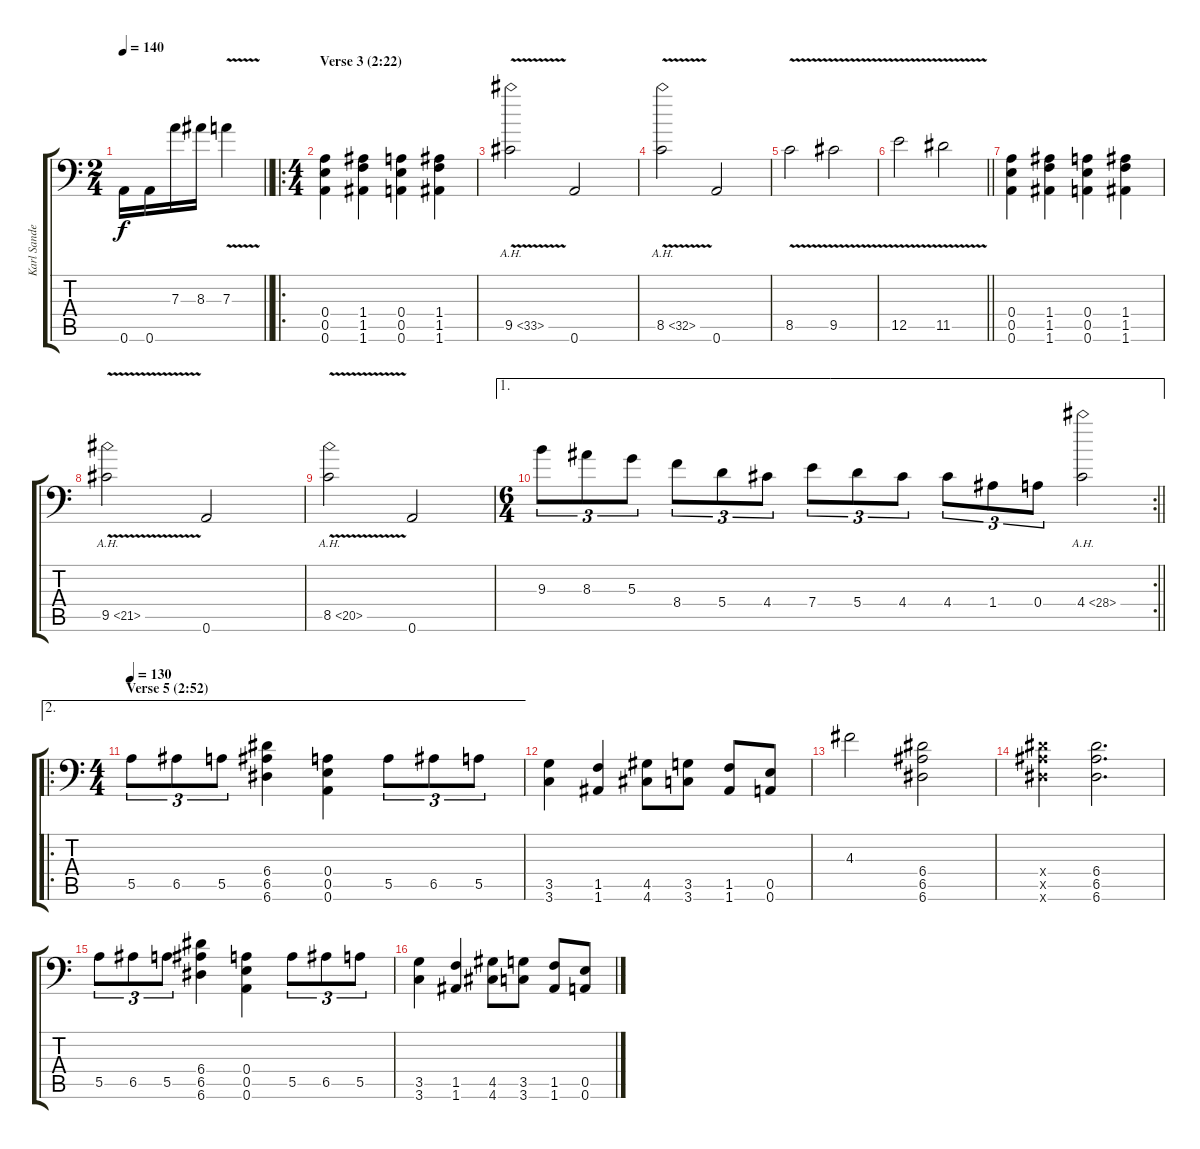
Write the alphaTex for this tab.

\track ("Karl Sanders" "Karl Sande") {instrument distortionguitar}
\staff {score tabs}
\tuning (B3 Gb3 D3 A2 E2 A1) {hide}
\ts (2 4)
\tempo 140
\clef f4
\barLineRight lightlight
\ks c
0.6.16{dy f} 0.6.16 7.3.16 8.3.16 7.3{v}.4 |
\ro
\ts (4 4)
\section ("" "Verse 3 (2:22)")
(0.4 0.5 0.6).4 (1.4 1.5 1.6).4 (0.4 0.5 0.6).4 (1.4 1.5 1.6).4 |
9.5{ah 24 v}.2 0.6.2 |
8.5{ah 24 v}.2 0.6.2 |
8.5{v}.2 9.5{v}.2 |
\barLineRight lightlight
12.5{v}.2 11.5{v}.2 |
(0.4 0.5 0.6).4 (1.4 1.5 1.6).4 (0.4 0.5 0.6).4 (1.4 1.5 1.6).4 |
9.5{ah 12 v}.2 0.6.2 |
8.5{ah 12 v}.2 0.6.2 |
\ae 1
\rc 2
\ts (6 4)
\barLineRight lightlight
9.3.8{tu (3 2)} 8.3.8{tu (3 2)} 5.3.8{tu (3 2)} 8.4.8{tu (3 2)} 5.4.8{tu (3 2)} 4.4.8{tu (3 2)} 7.4.8{tu (3 2)} 5.4.8{tu (3 2)} 4.4.8{tu (3 2)} 4.4.8{tu (3 2)} 1.4.8{tu (3 2)} 0.4.8{tu (3 2)} 4.4{ah 24}.2 |
\ae 2
\ro
\ts (4 4)
\section ("" "Verse 5 (2:52)")
\tempo 130
5.5.8{tu (3 2)} 6.5.8{tu (3 2)} 5.5.8{tu (3 2)} (6.4 6.5 6.6).4 (0.4 0.5 0.6).4 5.5.8{tu (3 2)} 6.5.8{tu (3 2)} 5.5.8{tu (3 2)} |
(3.5 3.6).4 (1.5 1.6).4 (4.5 4.6).8 (3.5 3.6).8 (1.5 1.6).8 (0.5 0.6).8 |
4.3.2 (6.4 6.5 6.6).2 |
(6.4{x} 6.5{x} 6.6{x}).4 (6.4 6.5 6.6).2{d} |
5.5.8{tu (3 2)} 6.5.8{tu (3 2)} 5.5.8{tu (3 2)} (6.4 6.5 6.6).4 (0.4 0.5 0.6).4 5.5.8{tu (3 2)} 6.5.8{tu (3 2)} 5.5.8{tu (3 2)} |
(3.5 3.6).4 (1.5 1.6).4 (4.5 4.6).8 (3.5 3.6).8 (1.5 1.6).8 (0.5 0.6).8
